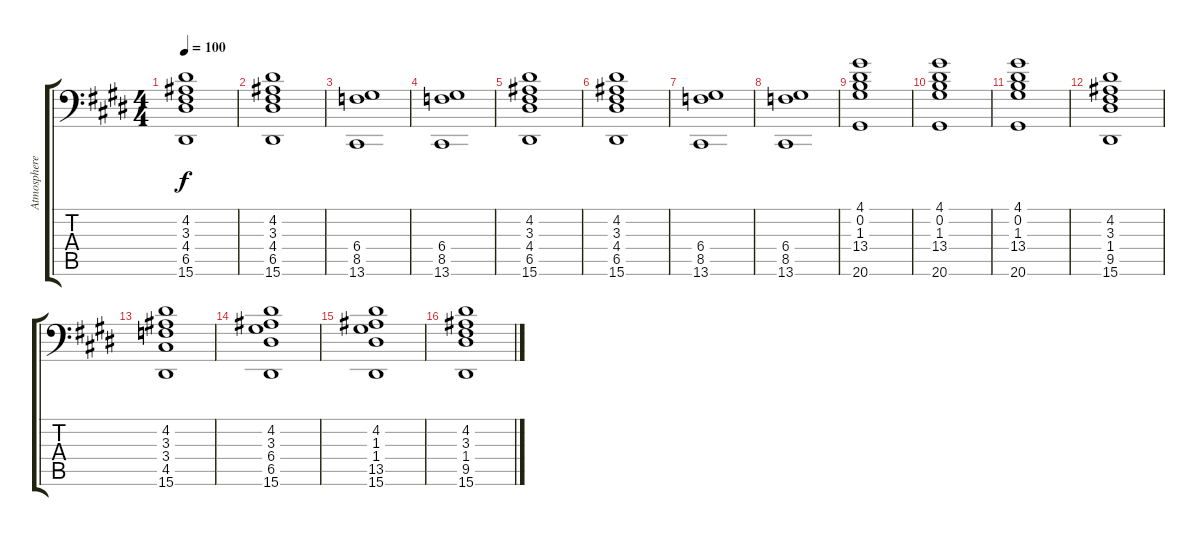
\track ("Atmosphere" "Atmosphere") {instrument synthstrings1}
\staff {score tabs}
\tuning (E4 B3 G3 D3 A2 C1) {hide}
\ts (4 4)
\tempo 100
\clef f4
\ks e
(4.2 3.3 4.4 6.5 15.6).1{dy f} |
(4.2 3.3 4.4 6.5 15.6).1 |
(6.4 8.5 13.6).1 |
(6.4 8.5 13.6).1 |
(4.2 3.3 4.4 6.5 15.6).1 |
(4.2 3.3 4.4 6.5 15.6).1 |
(6.4 8.5 13.6).1 |
(6.4 8.5 13.6).1 |
(4.1 0.2 1.3 13.4 20.6).1 |
(4.1 0.2 1.3 13.4 20.6).1 |
(4.1 0.2 1.3 13.4 20.6).1 |
(4.2 3.3 1.4 9.5 15.6).1 |
(4.2 3.3 3.4 4.5 15.6).1 |
(4.2 3.3 6.4 6.5 15.6).1 |
(4.2 1.3 1.4 13.5 15.6).1 |
(4.2 3.3 1.4 9.5 15.6).1
